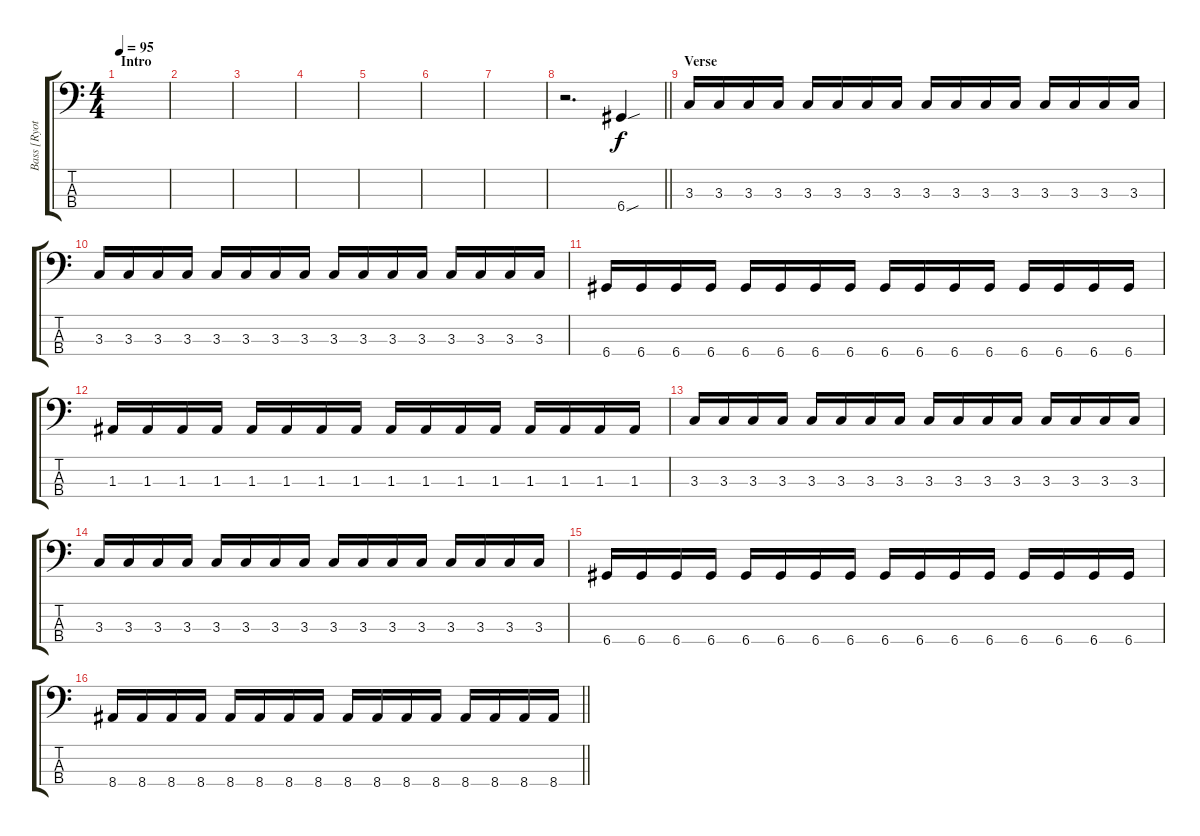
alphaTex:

\track ("Bass [Ryota]" "Bass [Ryot") {instrument electricbassfinger}
\staff {score tabs}
\tuning (G2 D2 A1 D1) {hide}
\ts (4 4)
\section ("" "Intro")
\tempo 95
\clef f4
\ks c
|
|
|
|
|
|
|
\barLineRight lightlight
r.2{d} 6.4{sou}.4 |
\section ("" "Verse")
3.3.16 3.3.16 3.3.16 3.3.16 3.3.16 3.3.16 3.3.16 3.3.16 3.3.16 3.3.16 3.3.16 3.3.16 3.3.16 3.3.16 3.3.16 3.3.16 |
3.3.16 3.3.16 3.3.16 3.3.16 3.3.16 3.3.16 3.3.16 3.3.16 3.3.16 3.3.16 3.3.16 3.3.16 3.3.16 3.3.16 3.3.16 3.3.16 |
6.4.16 6.4.16 6.4.16 6.4.16 6.4.16 6.4.16 6.4.16 6.4.16 6.4.16 6.4.16 6.4.16 6.4.16 6.4.16 6.4.16 6.4.16 6.4.16 |
1.3.16 1.3.16 1.3.16 1.3.16 1.3.16 1.3.16 1.3.16 1.3.16 1.3.16 1.3.16 1.3.16 1.3.16 1.3.16 1.3.16 1.3.16 1.3.16 |
3.3.16 3.3.16 3.3.16 3.3.16 3.3.16 3.3.16 3.3.16 3.3.16 3.3.16 3.3.16 3.3.16 3.3.16 3.3.16 3.3.16 3.3.16 3.3.16 |
3.3.16 3.3.16 3.3.16 3.3.16 3.3.16 3.3.16 3.3.16 3.3.16 3.3.16 3.3.16 3.3.16 3.3.16 3.3.16 3.3.16 3.3.16 3.3.16 |
6.4.16 6.4.16 6.4.16 6.4.16 6.4.16 6.4.16 6.4.16 6.4.16 6.4.16 6.4.16 6.4.16 6.4.16 6.4.16 6.4.16 6.4.16 6.4.16 |
\barLineRight lightlight
8.4.16 8.4.16 8.4.16 8.4.16 8.4.16 8.4.16 8.4.16 8.4.16 8.4.16 8.4.16 8.4.16 8.4.16 8.4.16 8.4.16 8.4.16 8.4.16
